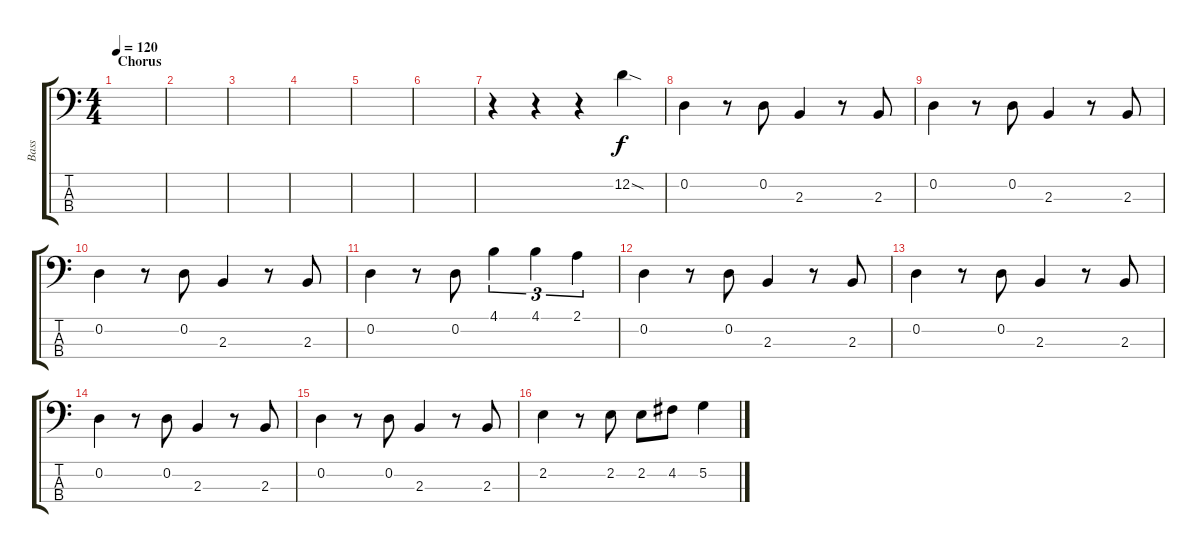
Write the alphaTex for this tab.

\track ("Bass" "Bass") {instrument electricbassfinger}
\staff {score tabs}
\tuning (G2 D2 A1 E1) {hide}
\ts (4 4)
\section ("" "Chorus")
\tempo 120
\clef f4
\ks c
|
|
|
|
|
|
r.4 r.4 r.4 12.2{sod}.4 |
0.2.4 r.8 0.2.8 2.3.4 r.8 2.3.8 |
0.2.4 r.8 0.2.8 2.3.4 r.8 2.3.8 |
0.2.4 r.8 0.2.8 2.3.4 r.8 2.3.8 |
0.2.4 r.8 0.2.8 4.1.4{tu (3 2)} 4.1.4{tu (3 2)} 2.1.4{tu (3 2)} |
0.2.4 r.8 0.2.8 2.3.4 r.8 2.3.8 |
0.2.4 r.8 0.2.8 2.3.4 r.8 2.3.8 |
0.2.4 r.8 0.2.8 2.3.4 r.8 2.3.8 |
0.2.4 r.8 0.2.8 2.3.4 r.8 2.3.8 |
2.2.4 r.8 2.2.8 2.2.8 4.2.8 5.2.4
